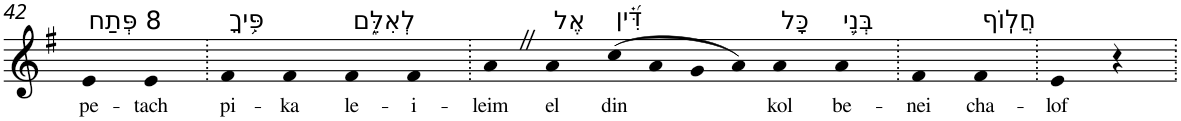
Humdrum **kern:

**kern	**text
*part1	*part1
*staff1	*staff1
*I"Piano	*
*I'Pno	*
!!LO:PB:g=z
*clefG2	*
*k[f#]	*
*G:	*
=42	=42
!LO:TX:a:t=8 פְּתַח	!
!	!LO:LY:b
4e	pe-
!	!LO:LY:b
4e	-tach
=43.	=43.
!LO:TX:a:t=פִּ֥יךָ	!
!	!LO:LY:b
4f#	pi-
!	!LO:LY:b
4f#	-ka
!LO:TX:a:t=לְאִלֵּ֑ם	!
!	!LO:LY:b
4f#	le-
!	!LO:LY:b
4f#	-i-
=44.	=44.
!	!LO:LY:b
4aZ	-leim
!LO:TX:a:t=אֶל	!
!	!LO:LY:b
4a	el
!LO:TX:a:t=דִּ֝֗ין	!
!	!LO:LY:b
(>8cc	din
8a	.
8g	.
8a)	.
!LO:TX:a:t=כָּל	!
!	!LO:LY:b
4a	kol
!LO:TX:a:t=בְּנֵ֥י	!
!	!LO:LY:b
4a	be-
=45.	=45.
!	!LO:LY:b
4f#	-nei
!LO:TX:a:t=חֲלֽוֹף	!
!	!LO:LY:b
4f#	cha-
=46.	=46.
!	!LO:LY:b
4e	-lof
4r	.
=.	=.
*-	*-
